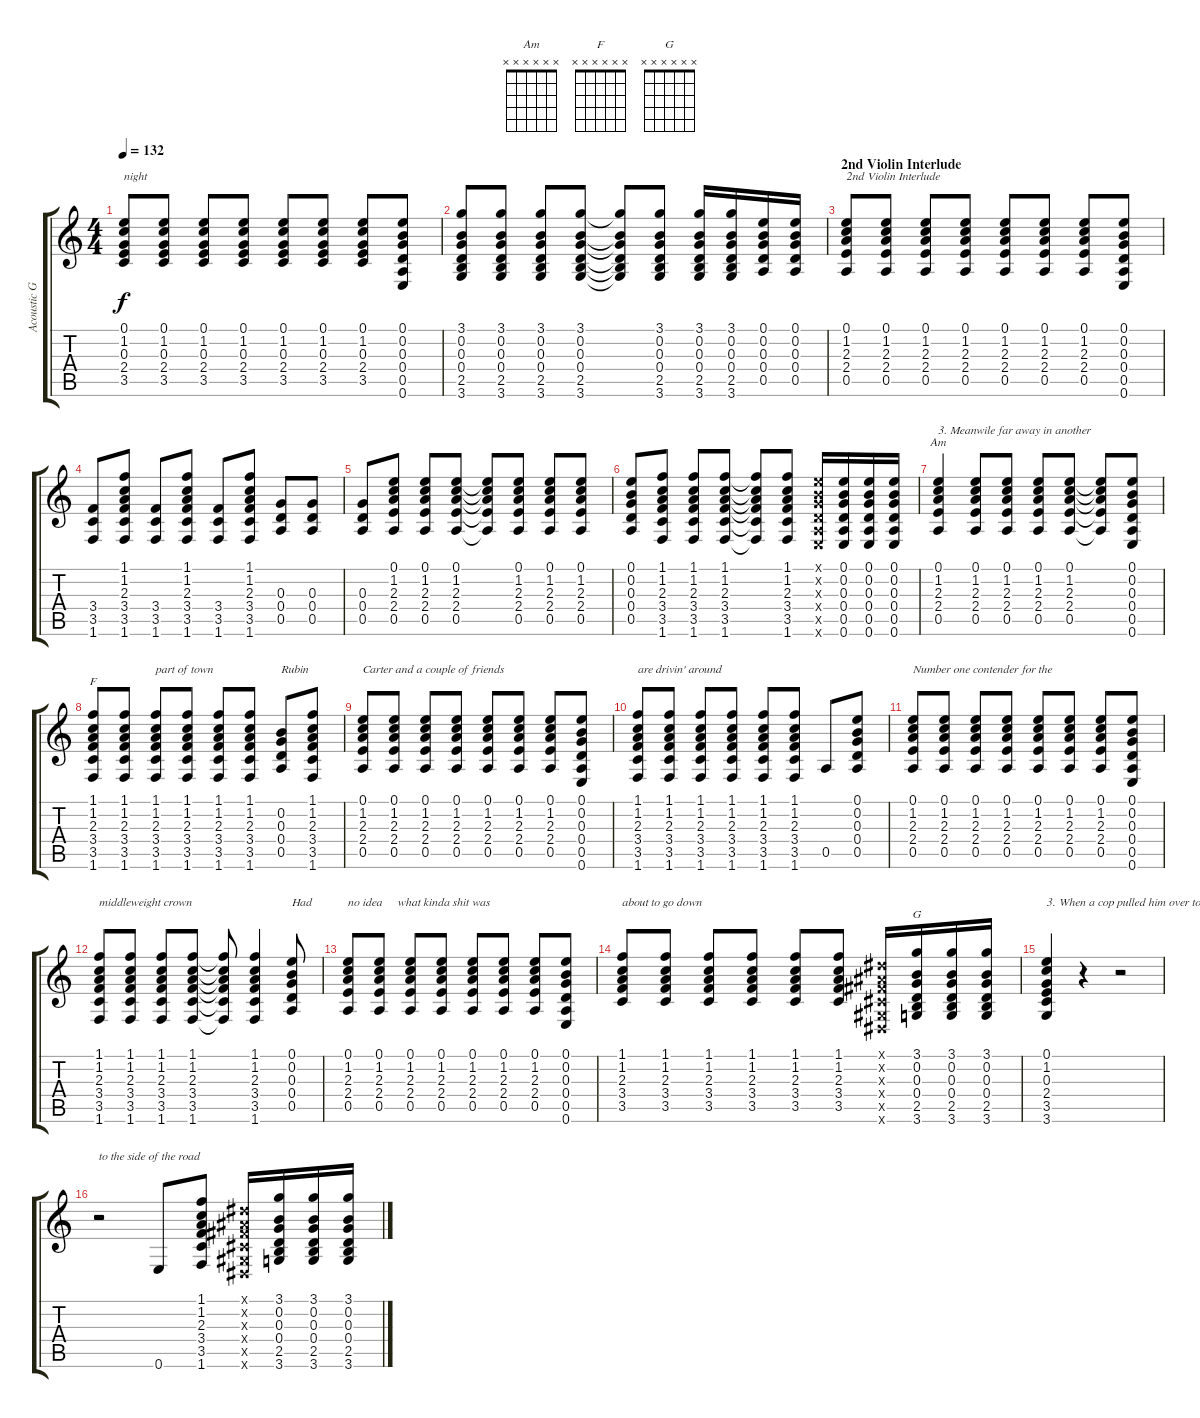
\track ("Acoustic Guitar" "Acoustic G") {instrument acousticguitarsteel}
\staff {score tabs}
\tuning (E4 B3 G3 D3 A2 E2) {hide}
\chord ("Am" x x x x x x) {firstfret 0}
\chord ("F" x x x x x x) {firstfret 0}
\chord ("G" x x x x x x) {firstfret 0}
\ts (4 4)
\tempo 132
\clef g2
\ks c
(0.1 1.2 0.3 2.4 3.5).8{txt "night" dy f} (0.1 1.2 0.3 2.4 3.5).8 (0.1 1.2 0.3 2.4 3.5).8 (0.1 1.2 0.3 2.4 3.5).8 (0.1 1.2 0.3 2.4 3.5).8 (0.1 1.2 0.3 2.4 3.5).8 (0.1 1.2 0.3 2.4 3.5).8 (0.1 0.2 0.3 0.4 0.5 0.6).8 |
(3.1 0.2 0.3 0.4 2.5 3.6).8 (3.1 0.2 0.3 0.4 2.5 3.6).8 (3.1 0.2 0.3 0.4 2.5 3.6).8 (3.1 0.2 0.3 0.4 2.5 3.6).8 (3.1{t} 0.2{t} 0.3{t} 0.4{t} 2.5{t} 3.6{t}).8 (3.1 0.2 0.3 0.4 2.5 3.6).8 (3.1 0.2 0.3 0.4 2.5 3.6).16 (3.1 0.2 0.3 0.4 2.5 3.6).16 (0.1 0.2 0.3 0.4 0.5).16 (0.1 0.2 0.3 0.4 0.5).16 |
\section ("" "2nd Violin Interlude")
(0.1 1.2 2.3 2.4 0.5).8{txt "2nd Violin Interlude"} (0.1 1.2 2.3 2.4 0.5).8 (0.1 1.2 2.3 2.4 0.5).8 (0.1 1.2 2.3 2.4 0.5).8 (0.1 1.2 2.3 2.4 0.5).8 (0.1 1.2 2.3 2.4 0.5).8 (0.1 1.2 2.3 2.4 0.5).8 (0.1 0.2 0.3 0.4 0.5 0.6).8 |
(3.4 3.5 1.6).8 (1.1 1.2 2.3 3.4 3.5 1.6).8 (3.4 3.5 1.6).8 (1.1 1.2 2.3 3.4 3.5 1.6).8 (3.4 3.5 1.6).8 (1.1 1.2 2.3 3.4 3.5 1.6).8 (0.3 0.4 0.5).8 (0.3 0.4 0.5).8 |
(0.3 0.4 0.5).8 (0.1 1.2 2.3 2.4 0.5).8 (0.1 1.2 2.3 2.4 0.5).8 (0.1 1.2 2.3 2.4 0.5).8 (0.1{t} 1.2{t} 2.3{t} 2.4{t} 0.5{t}).8 (0.1 1.2 2.3 2.4 0.5).8 (0.1 1.2 2.3 2.4 0.5).8 (0.1 1.2 2.3 2.4 0.5).8 |
(0.1 0.2 0.3 0.4 0.5).8 (1.1 1.2 2.3 3.4 3.5 1.6).8 (1.1 1.2 2.3 3.4 3.5 1.6).8 (1.1 1.2 2.3 3.4 3.5 1.6).8 (1.1{t} 1.2{t} 2.3{t} 3.4{t} 3.5{t} 1.6{t}).8 (1.1 1.2 2.3 3.4 3.5 1.6).8 (0.1{x} 0.2{x} 0.3{x} 0.4{x} 0.5{x} 0.6{x}).16 (0.1 0.2 0.3 0.4 0.5 0.6).16 (0.1 0.2 0.3 0.4 0.5 0.6).16 (0.1 0.2 0.3 0.4 0.5 0.6).16 |
(0.1 1.2 2.3 2.4 0.5).4{ch "Am" txt "3. Meanwile far away in another"} (0.1 1.2 2.3 2.4 0.5).8 (0.1 1.2 2.3 2.4 0.5).8 (0.1 1.2 2.3 2.4 0.5).8 (0.1 1.2 2.3 2.4 0.5).8 (0.1{t} 1.2{t} 2.3{t} 2.4{t} 0.5{t}).8 (0.1 0.2 0.3 0.4 0.5 0.6).8 |
(1.1 1.2 2.3 3.4 3.5 1.6).8{ch "F"} (1.1 1.2 2.3 3.4 3.5 1.6).8 (1.1 1.2 2.3 3.4 3.5 1.6).8{txt "part of town"} (1.1 1.2 2.3 3.4 3.5 1.6).8 (1.1 1.2 2.3 3.4 3.5 1.6).8 (1.1 1.2 2.3 3.4 3.5 1.6).8 (0.2 0.3 0.4 0.5).8{txt "Rubin"} (1.1 1.2 2.3 3.4 3.5 1.6).8 |
(0.1 1.2 2.3 2.4 0.5).8{txt "Carter and a couple of friends"} (0.1 1.2 2.3 2.4 0.5).8 (0.1 1.2 2.3 2.4 0.5).8 (0.1 1.2 2.3 2.4 0.5).8 (0.1 1.2 2.3 2.4 0.5).8 (0.1 1.2 2.3 2.4 0.5).8 (0.1 1.2 2.3 2.4 0.5).8 (0.1 0.2 0.3 0.4 0.5 0.6).8 |
(1.1 1.2 2.3 3.4 3.5 1.6).8{txt "are drivin' around"} (1.1 1.2 2.3 3.4 3.5 1.6).8 (1.1 1.2 2.3 3.4 3.5 1.6).8 (1.1 1.2 2.3 3.4 3.5 1.6).8 (1.1 1.2 2.3 3.4 3.5 1.6).8 (1.1 1.2 2.3 3.4 3.5 1.6).8 0.5.8 (0.1 0.2 0.3 0.4 0.5).8 |
(0.1 1.2 2.3 2.4 0.5).8{txt "Number one contender for the"} (0.1 1.2 2.3 2.4 0.5).8 (0.1 1.2 2.3 2.4 0.5).8 (0.1 1.2 2.3 2.4 0.5).8 (0.1 1.2 2.3 2.4 0.5).8 (0.1 1.2 2.3 2.4 0.5).8 (0.1 1.2 2.3 2.4 0.5).8 (0.1 0.2 0.3 0.4 0.5 0.6).8 |
(1.1 1.2 2.3 3.4 3.5 1.6).8{txt "middleweight crown"} (1.1 1.2 2.3 3.4 3.5 1.6).8 (1.1 1.2 2.3 3.4 3.5 1.6).8 (1.1 1.2 2.3 3.4 3.5 1.6).8 (1.1{t} 1.2{t} 2.3{t} 3.4{t} 3.5{t} 1.6{t}).8 (1.1 1.2 2.3 3.4 3.5 1.6).4 (0.1 0.2 0.3 0.4 0.5).8{txt "Had"} |
(0.1 1.2 2.3 2.4 0.5).8{txt "no idea     what kinda shit was"} (0.1 1.2 2.3 2.4 0.5).8 (0.1 1.2 2.3 2.4 0.5).8 (0.1 1.2 2.3 2.4 0.5).8 (0.1 1.2 2.3 2.4 0.5).8 (0.1 1.2 2.3 2.4 0.5).8 (0.1 1.2 2.3 2.4 0.5).8 (0.1 0.2 0.3 0.4 0.5 0.6).8 |
(1.1 1.2 2.3 3.4 3.5).8{txt "about to go down"} (1.1 1.2 2.3 3.4 3.5).8 (1.1 1.2 2.3 3.4 3.5).8 (1.1 1.2 2.3 3.4 3.5).8 (1.1 1.2 2.3 3.4 3.5).8 (1.1 1.2 2.3 3.4 3.5).8 (-1.1{x} -1.2{x} -1.3{x} -1.4{x} -1.5{x} -1.6{x}).16 (3.1 0.2 0.3 0.4 2.5 3.6).16{ch "G"} (3.1 0.2 0.3 0.4 2.5 3.6).16 (3.1 0.2 0.3 0.4 2.5 3.6).16 |
(0.1 1.2 0.3 2.4 3.5 3.6).4{txt "3. When a cop pulled him over to the "} r.4 r.2 |
r.2{txt "to the side of the road"} 0.6.8 (1.1 1.2 2.3 3.4 3.5 1.6).8 (-1.1{x} -1.2{x} -1.3{x} -1.4{x} -1.5{x} -1.6{x}).16 (3.1 0.2 0.3 0.4 2.5 3.6).16 (3.1 0.2 0.3 0.4 2.5 3.6).16 (3.1 0.2 0.3 0.4 2.5 3.6).16
